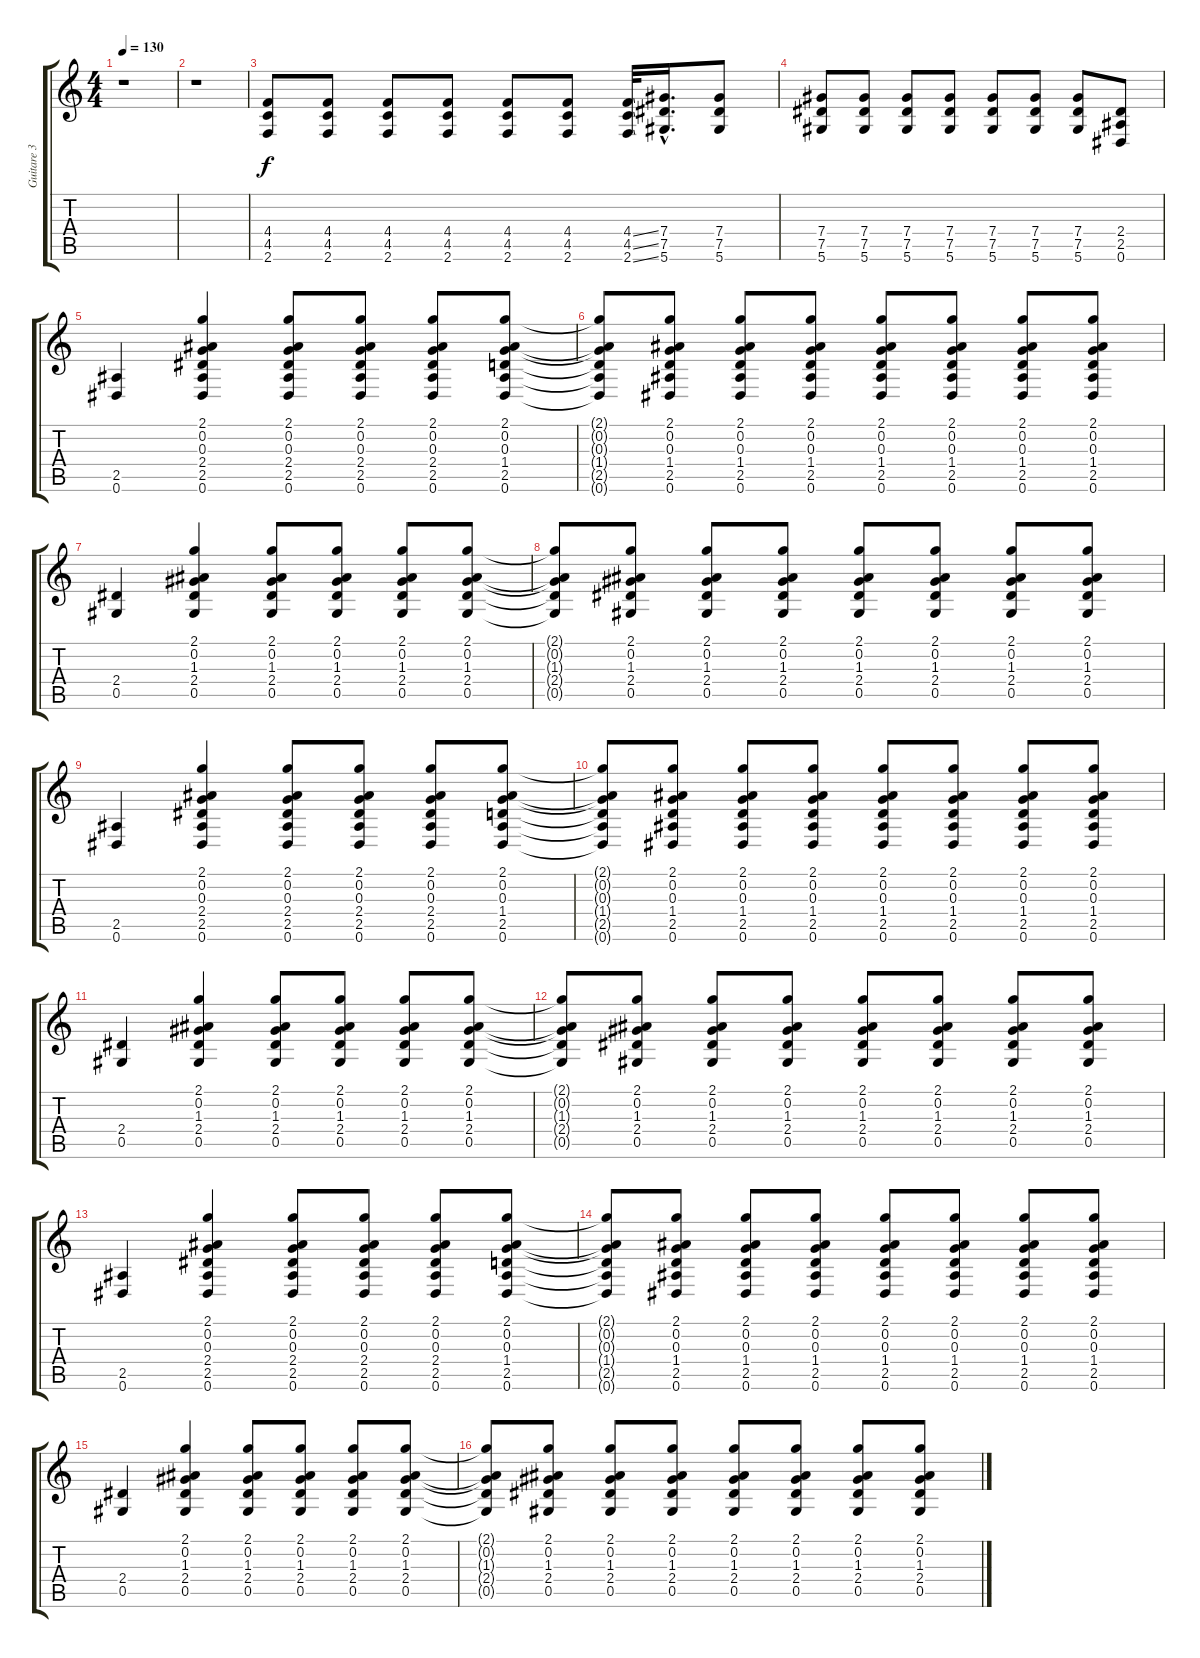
\track ("Guitare 3" "Guitare 3") {instrument acousticguitarnylon}
\staff {score tabs}
\tuning (F4 Bb3 G3 Db3 Ab2 Eb2) {hide}
\ts (4 4)
\tempo 130
\clef g2
\ks c
r.1{dy f} |
r.1 |
(4.4 4.5 2.6).8 (4.4 4.5 2.6).8 (4.4 4.5 2.6).8 (4.4 4.5 2.6).8 (4.4 4.5 2.6).8 (4.4 4.5 2.6).8 (4.4{ss} 4.5{ss} 2.6{ss}).32 (7.4{hac} 7.5{hac} 5.6{hac}).16{d} (7.4 7.5 5.6).8 |
(7.4 7.5 5.6).8 (7.4 7.5 5.6).8 (7.4 7.5 5.6).8 (7.4 7.5 5.6).8 (7.4 7.5 5.6).8 (7.4 7.5 5.6).8 (7.4 7.5 5.6).8 (2.4 2.5 0.6).8 |
(2.5 0.6).4 (2.1 0.2 0.3 2.4 2.5 0.6).4 (2.1 0.2 0.3 2.4 2.5 0.6).8 (2.1 0.2 0.3 2.4 2.5 0.6).8 (2.1 0.2 0.3 2.4 2.5 0.6).8 (2.1 0.2 0.3 1.4 2.5 0.6).8 |
(2.1{t} 0.2{t} 0.3{t} 1.4{t} 2.5{t} 0.6{t}).8 (2.1 0.2 0.3 1.4 2.5 0.6).8 (2.1 0.2 0.3 1.4 2.5 0.6).8 (2.1 0.2 0.3 1.4 2.5 0.6).8 (2.1 0.2 0.3 1.4 2.5 0.6).8 (2.1 0.2 0.3 1.4 2.5 0.6).8 (2.1 0.2 0.3 1.4 2.5 0.6).8 (2.1 0.2 0.3 1.4 2.5 0.6).8 |
(2.4 0.5).4 (2.1 0.2 1.3 2.4 0.5).4 (2.1 0.2 1.3 2.4 0.5).8 (2.1 0.2 1.3 2.4 0.5).8 (2.1 0.2 1.3 2.4 0.5).8 (2.1 0.2 1.3 2.4 0.5).8 |
(2.1{t} 0.2{t} 1.3{t} 2.4{t} 0.5{t}).8 (2.1 0.2 1.3 2.4 0.5).8 (2.1 0.2 1.3 2.4 0.5).8 (2.1 0.2 1.3 2.4 0.5).8 (2.1 0.2 1.3 2.4 0.5).8 (2.1 0.2 1.3 2.4 0.5).8 (2.1 0.2 1.3 2.4 0.5).8 (2.1 0.2 1.3 2.4 0.5).8 |
(2.5 0.6).4 (2.1 0.2 0.3 2.4 2.5 0.6).4 (2.1 0.2 0.3 2.4 2.5 0.6).8 (2.1 0.2 0.3 2.4 2.5 0.6).8 (2.1 0.2 0.3 2.4 2.5 0.6).8 (2.1 0.2 0.3 1.4 2.5 0.6).8 |
(2.1{t} 0.2{t} 0.3{t} 1.4{t} 2.5{t} 0.6{t}).8 (2.1 0.2 0.3 1.4 2.5 0.6).8 (2.1 0.2 0.3 1.4 2.5 0.6).8 (2.1 0.2 0.3 1.4 2.5 0.6).8 (2.1 0.2 0.3 1.4 2.5 0.6).8 (2.1 0.2 0.3 1.4 2.5 0.6).8 (2.1 0.2 0.3 1.4 2.5 0.6).8 (2.1 0.2 0.3 1.4 2.5 0.6).8 |
(2.4 0.5).4 (2.1 0.2 1.3 2.4 0.5).4 (2.1 0.2 1.3 2.4 0.5).8 (2.1 0.2 1.3 2.4 0.5).8 (2.1 0.2 1.3 2.4 0.5).8 (2.1 0.2 1.3 2.4 0.5).8 |
(2.1{t} 0.2{t} 1.3{t} 2.4{t} 0.5{t}).8 (2.1 0.2 1.3 2.4 0.5).8 (2.1 0.2 1.3 2.4 0.5).8 (2.1 0.2 1.3 2.4 0.5).8 (2.1 0.2 1.3 2.4 0.5).8 (2.1 0.2 1.3 2.4 0.5).8 (2.1 0.2 1.3 2.4 0.5).8 (2.1 0.2 1.3 2.4 0.5).8 |
(2.5 0.6).4 (2.1 0.2 0.3 2.4 2.5 0.6).4 (2.1 0.2 0.3 2.4 2.5 0.6).8 (2.1 0.2 0.3 2.4 2.5 0.6).8 (2.1 0.2 0.3 2.4 2.5 0.6).8 (2.1 0.2 0.3 1.4 2.5 0.6).8 |
(2.1{t} 0.2{t} 0.3{t} 1.4{t} 2.5{t} 0.6{t}).8 (2.1 0.2 0.3 1.4 2.5 0.6).8 (2.1 0.2 0.3 1.4 2.5 0.6).8 (2.1 0.2 0.3 1.4 2.5 0.6).8 (2.1 0.2 0.3 1.4 2.5 0.6).8 (2.1 0.2 0.3 1.4 2.5 0.6).8 (2.1 0.2 0.3 1.4 2.5 0.6).8 (2.1 0.2 0.3 1.4 2.5 0.6).8 |
(2.4 0.5).4 (2.1 0.2 1.3 2.4 0.5).4 (2.1 0.2 1.3 2.4 0.5).8 (2.1 0.2 1.3 2.4 0.5).8 (2.1 0.2 1.3 2.4 0.5).8 (2.1 0.2 1.3 2.4 0.5).8 |
(2.1{t} 0.2{t} 1.3{t} 2.4{t} 0.5{t}).8 (2.1 0.2 1.3 2.4 0.5).8 (2.1 0.2 1.3 2.4 0.5).8 (2.1 0.2 1.3 2.4 0.5).8 (2.1 0.2 1.3 2.4 0.5).8 (2.1 0.2 1.3 2.4 0.5).8 (2.1 0.2 1.3 2.4 0.5).8 (2.1 0.2 1.3 2.4 0.5).8
